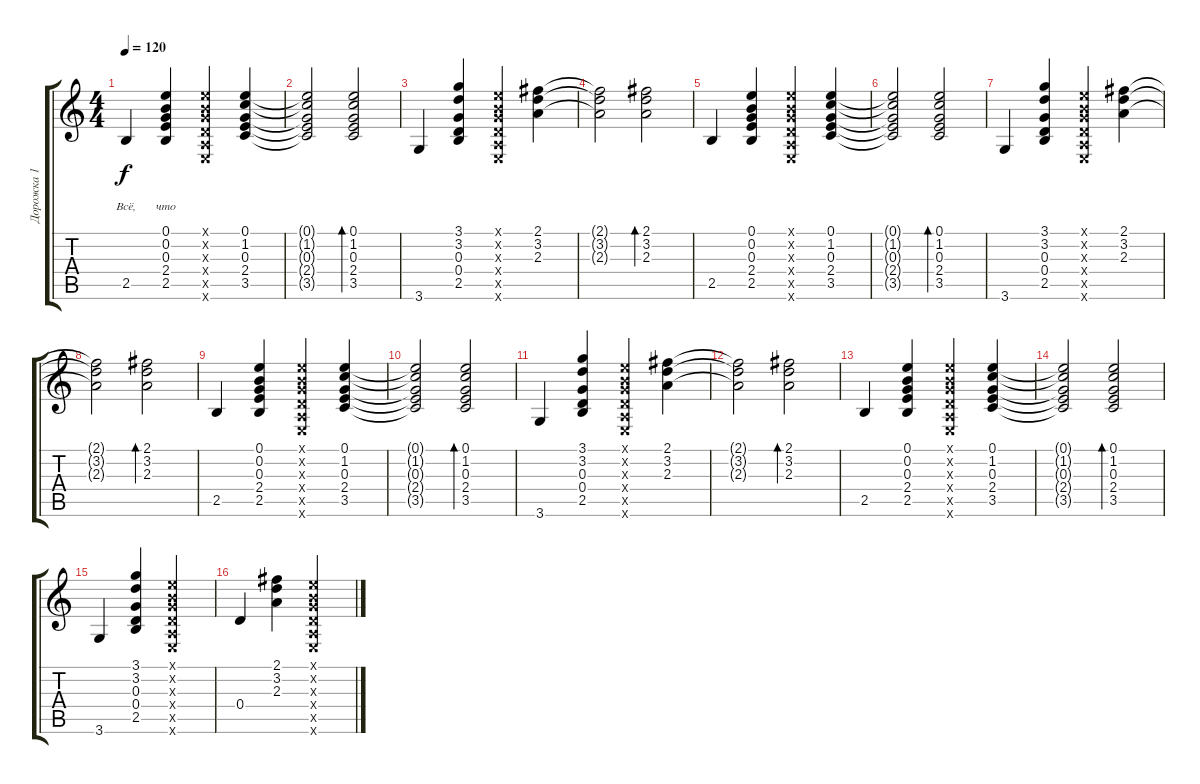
\track ("Дорожка 1" "Дорожка 1") {instrument acousticguitarsteel}
\staff {score tabs}
\tuning (E4 B3 G3 D3 A2 E2) {hide}
\ts (4 4)
\tempo 120
\clef g2
\ks c
2.5.4{lyrics (0 "") lyrics (1 "") lyrics (2 "") lyrics (3 "Всё,") lyrics (4 "") dy f} (0.1 0.2 0.3 2.4 2.5).4{lyrics (0 "") lyrics (1 "") lyrics (2 "") lyrics (3 "что") lyrics (4 "")} (0.1{x} 0.2{x} 0.3{x} 0.4{x} 0.5{x} 0.6{x}).4 (0.1 1.2 0.3 2.4 3.5).4 |
(0.1{t} 1.2{t} 0.3{t} 2.4{t} 3.5{t}).2 (0.1 1.2 0.3 2.4 3.5).2{bd 240} |
3.6.4 (3.1 3.2 0.3 0.4 2.5).4 (0.1{x} 0.2{x} 0.3{x} 0.4{x} 0.5{x} 0.6{x}).4 (2.1 3.2 2.3).4 |
(2.1{t} 3.2{t} 2.3{t}).2 (2.1 3.2 2.3).2{bd 240} |
2.5.4 (0.1 0.2 0.3 2.4 2.5).4 (0.1{x} 0.2{x} 0.3{x} 0.4{x} 0.5{x} 0.6{x}).4 (0.1 1.2 0.3 2.4 3.5).4 |
(0.1{t} 1.2{t} 0.3{t} 2.4{t} 3.5{t}).2 (0.1 1.2 0.3 2.4 3.5).2{bd 240} |
3.6.4 (3.1 3.2 0.3 0.4 2.5).4 (0.1{x} 0.2{x} 0.3{x} 0.4{x} 0.5{x} 0.6{x}).4 (2.1 3.2 2.3).4 |
(2.1{t} 3.2{t} 2.3{t}).2 (2.1 3.2 2.3).2{bd 240} |
2.5.4 (0.1 0.2 0.3 2.4 2.5).4 (0.1{x} 0.2{x} 0.3{x} 0.4{x} 0.5{x} 0.6{x}).4 (0.1 1.2 0.3 2.4 3.5).4 |
(0.1{t} 1.2{t} 0.3{t} 2.4{t} 3.5{t}).2 (0.1 1.2 0.3 2.4 3.5).2{bd 240} |
3.6.4 (3.1 3.2 0.3 0.4 2.5).4 (0.1{x} 0.2{x} 0.3{x} 0.4{x} 0.5{x} 0.6{x}).4 (2.1 3.2 2.3).4 |
(2.1{t} 3.2{t} 2.3{t}).2 (2.1 3.2 2.3).2{bd 240} |
2.5.4 (0.1 0.2 0.3 2.4 2.5).4 (0.1{x} 0.2{x} 0.3{x} 0.4{x} 0.5{x} 0.6{x}).4 (0.1 1.2 0.3 2.4 3.5).4 |
(0.1{t} 1.2{t} 0.3{t} 2.4{t} 3.5{t}).2 (0.1 1.2 0.3 2.4 3.5).2{bd 240} |
3.6.4 (3.1 3.2 0.3 0.4 2.5).4 (0.1{x} 0.2{x} 0.3{x} 0.4{x} 0.5{x} 0.6{x}).2 |
0.4.4 (2.1 3.2 2.3).4 (0.1{x} 0.2{x} 0.3{x} 0.4{x} 0.5{x} 0.6{x}).2
